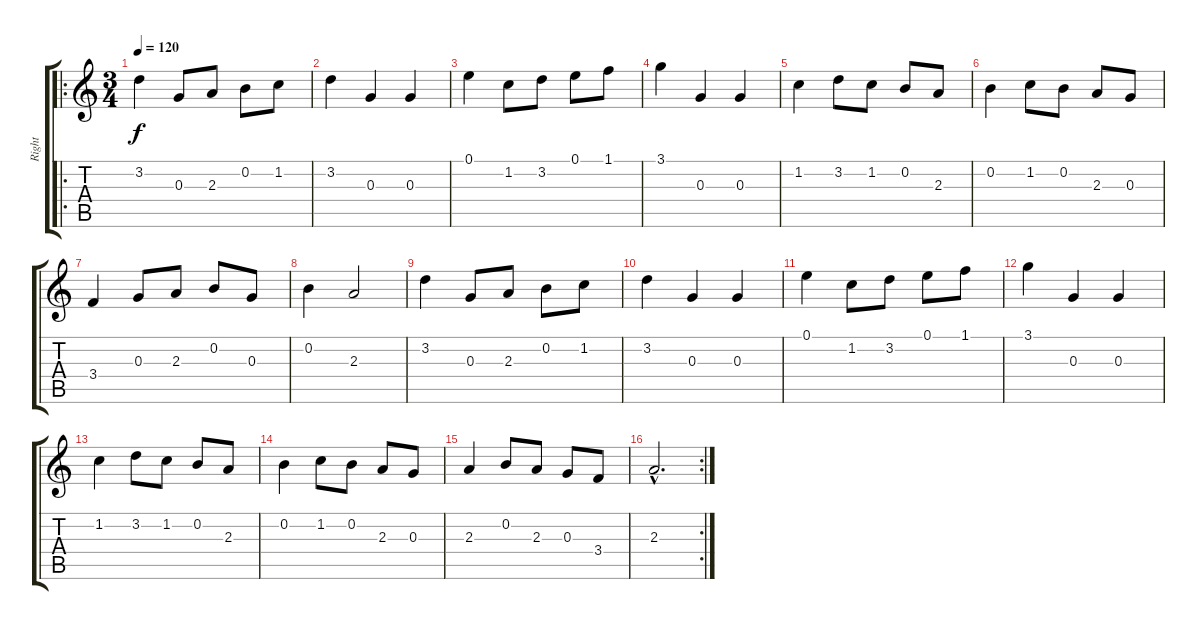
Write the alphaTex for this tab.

\track ("Right" "Right") {instrument distortionguitar}
\staff {score tabs}
\tuning (E4 B3 G3 D3 A2 E2) {hide}
\ro
\ts (3 4)
\tempo 120
\clef g2
\ks c
3.2.4{dy f instrument distortionguitar} 0.3.8 2.3.8 0.2.8 1.2.8 |
3.2.4 0.3.4 0.3.4 |
0.1.4 1.2.8 3.2.8 0.1.8 1.1.8 |
3.1.4 0.3.4 0.3.4 |
1.2.4 3.2.8 1.2.8 0.2.8 2.3.8 |
0.2.4 1.2.8 0.2.8 2.3.8 0.3.8 |
3.4.4 0.3.8 2.3.8 0.2.8 0.3.8 |
0.2.4 2.3.2 |
3.2.4 0.3.8 2.3.8 0.2.8 1.2.8 |
3.2.4 0.3.4 0.3.4 |
0.1.4 1.2.8 3.2.8 0.1.8 1.1.8 |
3.1.4 0.3.4 0.3.4 |
1.2.4 3.2.8 1.2.8 0.2.8 2.3.8 |
0.2.4 1.2.8 0.2.8 2.3.8 0.3.8 |
2.3.4 0.2.8 2.3.8 0.3.8 3.4.8 |
\rc 2
2.3{hac}.2{d}
